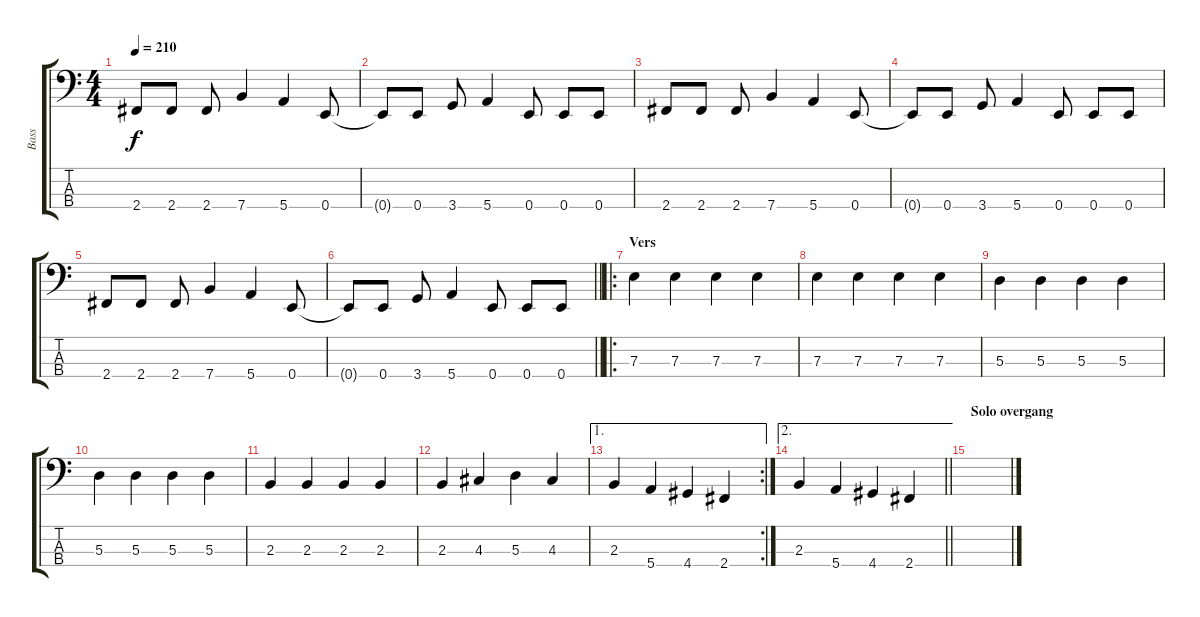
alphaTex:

\track ("Bass" "Bass") {instrument electricbassfinger}
\staff {score tabs}
\tuning (G2 D2 A1 E1) {hide}
\ts (4 4)
\tempo 210
\clef f4
\ks c
2.4.8{dy f} 2.4.8 2.4.8 7.4.4 5.4.4 0.4.8 |
0.4{t}.8 0.4.8 3.4.8 5.4.4 0.4.8 0.4.8 0.4.8 |
2.4.8 2.4.8 2.4.8 7.4.4 5.4.4 0.4.8 |
0.4{t}.8 0.4.8 3.4.8 5.4.4 0.4.8 0.4.8 0.4.8 |
2.4.8 2.4.8 2.4.8 7.4.4 5.4.4 0.4.8 |
\barLineRight lightlight
0.4{t}.8 0.4.8 3.4.8 5.4.4 0.4.8 0.4.8 0.4.8 |
\ro
\section ("" "Vers")
7.3.4 7.3.4 7.3.4 7.3.4 |
7.3.4 7.3.4 7.3.4 7.3.4 |
5.3.4 5.3.4 5.3.4 5.3.4 |
5.3.4 5.3.4 5.3.4 5.3.4 |
2.3.4 2.3.4 2.3.4 2.3.4 |
2.3.4 4.3.4 5.3.4 4.3.4 |
\ae 1
\rc 2
2.3.4 5.4.4 4.4.4 2.4.4 |
\ae 2
\barLineRight lightlight
2.3.4 5.4.4 4.4.4 2.4.4 |
\section ("" "Solo overgang")
